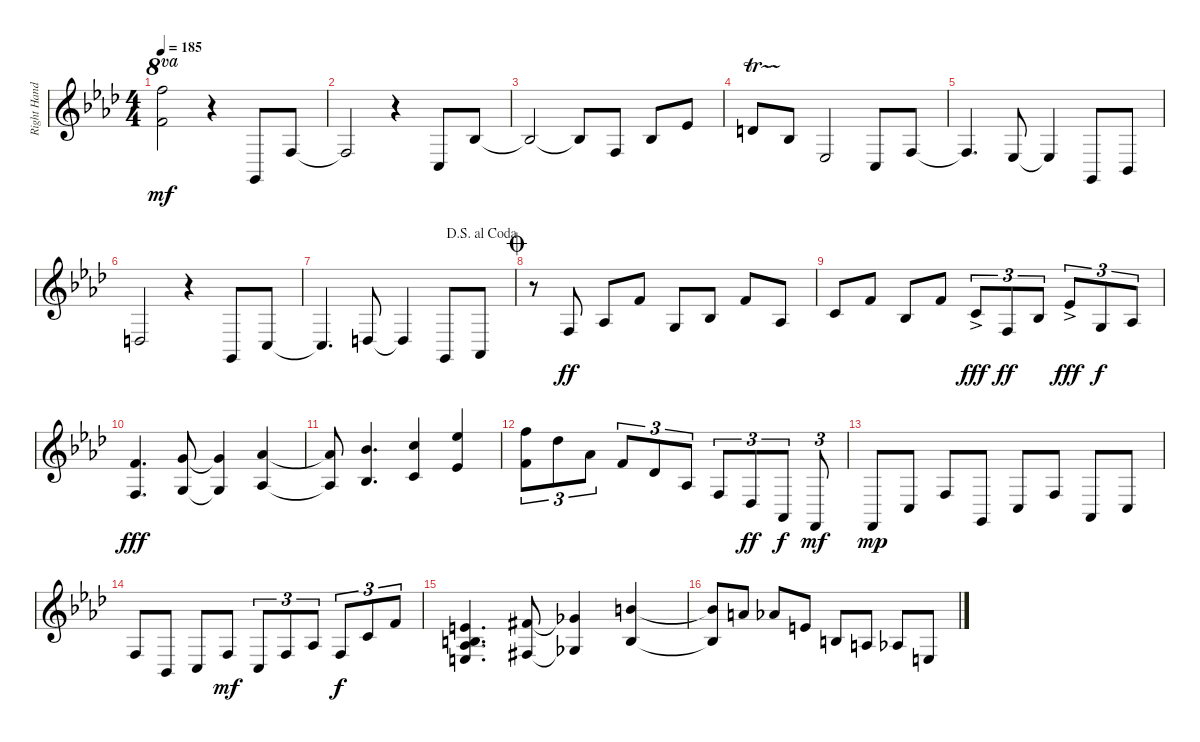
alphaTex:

\track ("Right Hand" "Right Hand") {instrument acousticgrandpiano}
\staff {score}
\tuning (E4 B3 G3 D3 A2 E2 B1) {hide}
\ts (4 4)
\tempo 185
\clef g2
\ks ab
(25.1{t} 18.2{t}).2{ot 8va dy mf} r.4 3.6.8 3.4.8 |
3.4{t}.2 r.4 3.5.8 3.3.8 |
3.3{t}.2 3.3{t}.8 3.4.8 3.3.8 4.2.8 |
3.2{tr (4 16)}.8 3.3.8 1.4.2 3.5.8 3.4.8 |
3.4{t}.4{d} 1.4.8 1.4{t}.4 3.6.8 1.5.8 |
5.5.2 r.4 3.6.8 3.5.8 |
\jump dalsegnoalcoda
3.5{t}.4{d} 5.5.8 5.5{t}.4 3.6.8 4.6.8 |
\jump coda
r.8 3.4.8{dy ff} 1.3.8 1.1.8 0.3.8 3.3.8 1.1.8 1.3.8 |
1.2.8 1.1.8 3.3.8 1.1.8 1.2{ac}.8{tu (3 2) dy fff} 3.4.8{tu (3 2) dy ff} 3.3.8{tu (3 2)} 4.2{ac}.8{tu (3 2) dy fff} 0.3.8{tu (3 2) dy f} 1.3.8{tu (3 2)} |
(1.1 3.4).4{d dy fff} (3.1 0.3).8 (3.1{t} 0.3{t}).4 (4.1 1.3).4 |
(4.1{t} 1.3{t}).8 (6.1 3.3).4{d} (8.1 1.2).4 (11.1 4.2).4 |
(13.1 6.2).8{tu (3 2)} 9.1.8{tu (3 2)} 4.1.8{tu (3 2)} 1.1.8{tu (3 2)} 2.2.8{tu (3 2)} 1.3.8{tu (3 2)} 3.4.8{tu (3 2)} 4.5.8{tu (3 2) dy ff} 4.6.8{tu (3 2) dy f} 1.6.8{tu (3 2) dy mf} |
1.6.8{dy mp} 3.5.8 3.4.8 3.6.8 3.5.8 3.4.8 4.6.8 3.5.8 |
3.4.8 1.5.8 3.5.8 3.4.8{dy mf} 3.5.8{tu (3 2)} 3.4.8{tu (3 2)} 1.3.8{tu (3 2)} 3.4.8{tu (3 2) dy f} 1.2.8{tu (3 2)} 1.1.8{tu (3 2)} |
(0.1 0.2 1.3 2.4).4{d} (2.1{acc #} 4.4{acc #}).8 (2.1{t} 4.4{t}).4 (7.1 0.2).4 |
(7.1{t} 0.2{t}).8 5.1.8 4.1.8 0.1.8 0.2.8 2.3.8 1.3.8 2.4.8
